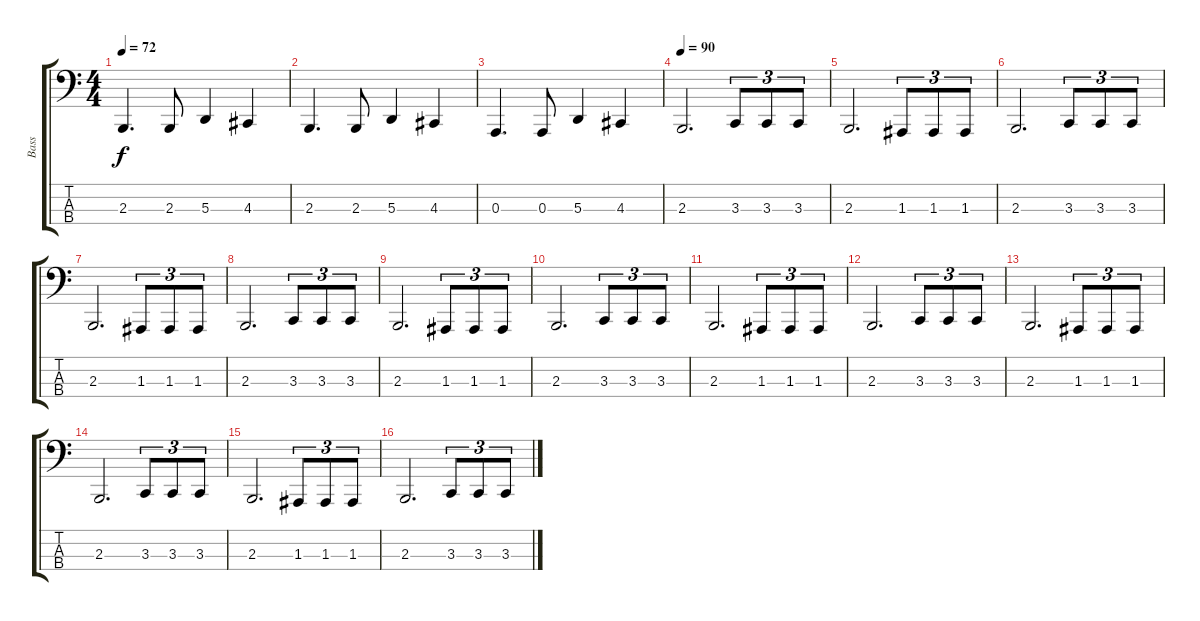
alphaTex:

\track ("Bass" "Bass") {instrument lead2sawtooth}
\staff {score tabs}
\tuning (G2 D2 A1 E1) {hide}
\ts (4 4)
\tempo 72
\clef f4
\ks c
2.3.4{d dy f} 2.3.8 5.3.4 4.3.4 |
2.3.4{d} 2.3.8 5.3.4 4.3.4 |
0.3.4{d} 0.3.8 5.3.4 4.3.4 |
\tempo 90
2.3.2{d} 3.3.8{tu (3 2)} 3.3.8{tu (3 2)} 3.3.8{tu (3 2)} |
2.3.2{d} 1.3.8{tu (3 2)} 1.3.8{tu (3 2)} 1.3.8{tu (3 2)} |
2.3.2{d} 3.3.8{tu (3 2)} 3.3.8{tu (3 2)} 3.3.8{tu (3 2)} |
2.3.2{d} 1.3.8{tu (3 2)} 1.3.8{tu (3 2)} 1.3.8{tu (3 2)} |
2.3.2{d} 3.3.8{tu (3 2)} 3.3.8{tu (3 2)} 3.3.8{tu (3 2)} |
2.3.2{d} 1.3.8{tu (3 2)} 1.3.8{tu (3 2)} 1.3.8{tu (3 2)} |
2.3.2{d} 3.3.8{tu (3 2)} 3.3.8{tu (3 2)} 3.3.8{tu (3 2)} |
2.3.2{d} 1.3.8{tu (3 2)} 1.3.8{tu (3 2)} 1.3.8{tu (3 2)} |
2.3.2{d} 3.3.8{tu (3 2)} 3.3.8{tu (3 2)} 3.3.8{tu (3 2)} |
2.3.2{d} 1.3.8{tu (3 2)} 1.3.8{tu (3 2)} 1.3.8{tu (3 2)} |
2.3.2{d} 3.3.8{tu (3 2)} 3.3.8{tu (3 2)} 3.3.8{tu (3 2)} |
2.3.2{d} 1.3.8{tu (3 2)} 1.3.8{tu (3 2)} 1.3.8{tu (3 2)} |
2.3.2{d} 3.3.8{tu (3 2)} 3.3.8{tu (3 2)} 3.3.8{tu (3 2)}
